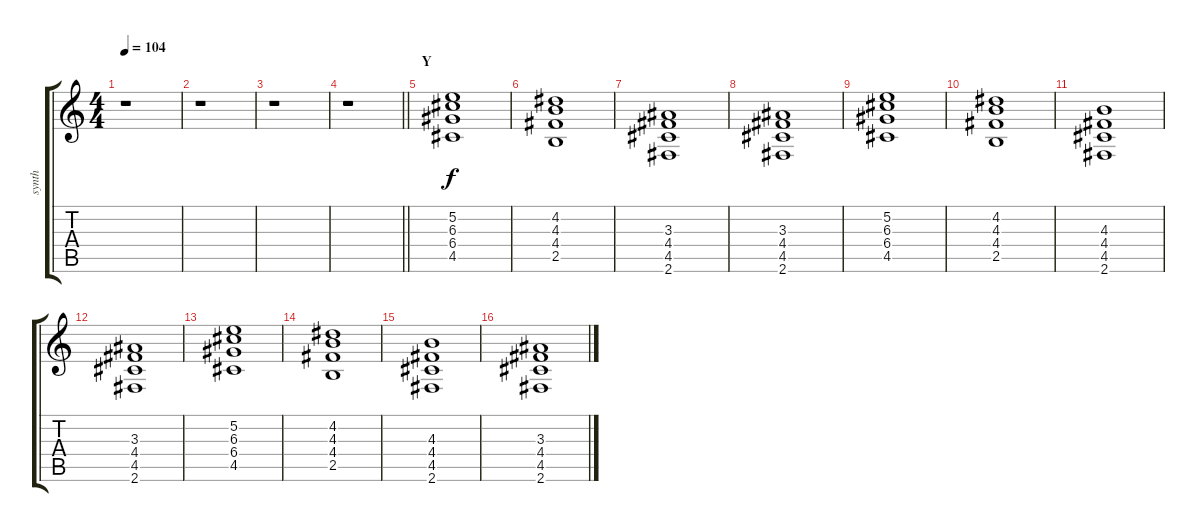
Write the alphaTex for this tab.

\track ("synth" "synth") {instrument distortionguitar}
\staff {score tabs}
\tuning (E4 B3 G3 D3 A2 E2) {hide}
\ts (4 4)
\tempo 104
\clef g2
\ks c
r.1{dy f} |
r.1 |
r.1 |
\barLineRight lightlight
r.1 |
\section ("" "Y")
(5.2 6.3 6.4 4.5).1 |
(4.2 4.3 4.4 2.5).1 |
(3.3 4.4 4.5 2.6).1 |
(3.3 4.4 4.5 2.6).1 |
(5.2 6.3 6.4 4.5).1 |
(4.2 4.3 4.4 2.5).1 |
(4.3 4.4 4.5 2.6).1 |
(3.3 4.4 4.5 2.6).1 |
(5.2 6.3 6.4 4.5).1 |
(4.2 4.3 4.4 2.5).1 |
(4.3 4.4 4.5 2.6).1 |
(3.3 4.4 4.5 2.6).1
